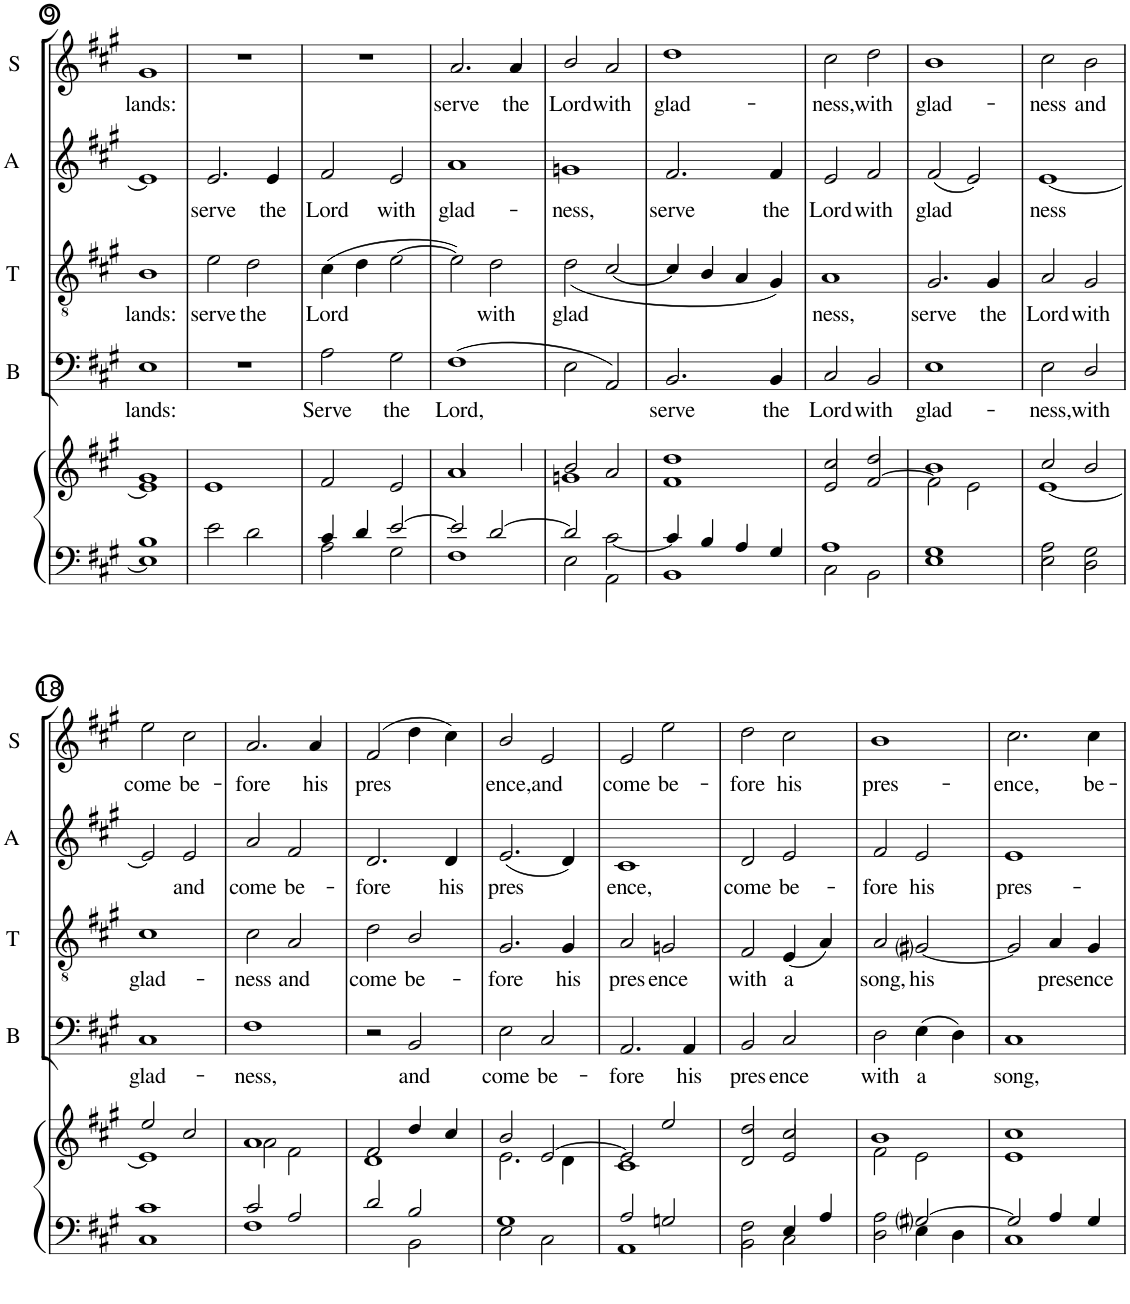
**kern	**kern	**kern	**text	**kern	**text	**kern	**text	**kern	**text
*part6	*part5	*part4	*part4	*part3	*part3	*part2	*part2	*part1	*part1
*staff6	*staff5	*staff4	*staff4	*staff3	*staff3	*staff2	*staff2	*staff1	*staff1
*	*	*I"Bass	*	*I"Tenor	*	*I"Alto	*	*I"Soprano	*
*	*	*I'B	*	*I'T	*	*I'A	*	*I'S	*
!!LO:PB:g=z
*clefF4	*clefG2	*clefF4	*	*clefGv2	*	*clefG2	*	*clefG2	*
*	*	*	*	*ITrd1c2	*	*	*	*	*
*k[f#c#g#]	*k[f#c#g#]	*k[f#c#g#]	*	*k[f#c#g#]	*	*k[f#c#g#]	*	*k[f#c#g#]	*
*A:	*A:	*A:	*	*A:	*	*A:	*	*A:	*
*M2/2	*M2/2	*M2/2	*	*M2/2	*	*M2/2	*	*M2/2	*
*met(c|)	*met(c|)	*met(c|)	*	*met(c|)	*	*met(c|)	*	*met(c|)	*
=9	=9	=9	=9	=9	=9	=9	=9	=9	=9
*^	*^	*	*	*	*	*	*	*	*
!	!	!	!	!	!LO:LY:b	!	!LO:LY:b	!	!	!	!LO:LY:b
1B	1E]	1g#	1e]	1E	lands:	1B	lands:	1e]	.	1g#	lands:
=10	=10	=10	=10	=10	=10	=10	=10	=10	=10	=10	=10
!	!	!	!	!	!	!	!LO:LY:b	!	!LO:LY:b	!	!
*v	*v	*	*	*	*	*	*	*	*	*	*
2e\	1ryy	1e	1r	.	2e\	serve	2.e/	serve	1r	.
!	!	!	!	!	!	!LO:LY:b	!	!	!	!
2d\	.	.	.	.	2d\	the	.	.	.	.
!	!	!	!	!	!	!	!	!LO:LY:b	!	!
.	.	.	.	.	.	.	4e/	the	.	.
=11	=11	=11	=11	=11	=11	=11	=11	=11	=11	=11
*^	*	*	*	*	*	*	*	*	*	*
!	!	!	!	!	!LO:LY:b	!	!LO:LY:b	!	!LO:LY:b	!	!
4c#/	2A\	1ryy	2f#/	2A\	Serve	(>4c#\	Lord	2f#/	Lord	1r	.
4d/	.	.	.	.	.	4d\	.	.	.	.	.
!	!	!	!	!	!LO:LY:b	!	!	!	!LO:LY:b	!	!
[>2e/	2G#\	.	2e/	2G#\	the	[2e\	.	2e/	with	.	.
=12	=12	=12	=12	=12	=12	=12	=12	=12	=12	=12	=12
!	!	!	!	!	!LO:LY:b	!	!	!	!LO:LY:b	!	!LO:LY:b
2e/]	1F#	2.a/	1a	(>1F#	Lord,	2e\])	.	1a	glad-	2.a/	serve
!	!	!	!	!	!	!	!LO:LY:b	!	!	!	!
[>2d/	.	.	.	.	.	2d\	with	.	.	.	.
!	!	!	!	!	!	!	!	!	!	!	!LO:LY:b
.	.	4a/	.	.	.	.	.	.	.	4a/	the
=13	=13	=13	=13	=13	=13	=13	=13	=13	=13	=13	=13
!	!	!	!	!	!	!	!LO:LY:b	!	!LO:LY:b	!	!LO:LY:b
2d/]	2E\	2b/	1gn	2E\	.	(<2d\	glad­	1gn	-ness,	2b/	Lord
!	!	!	!	!	!	!	!	!	!	!	!LO:LY:b
[<2c#\	2AA\	2a/	.	2AA/)	.	[2c#/	.	.	.	2a/	with
=14	=14	=14	=14	=14	=14	=14	=14	=14	=14	=14	=14
!	!	!	!	!	!LO:LY:b	!	!	!	!LO:LY:b	!	!LO:LY:b
4c#/]	1BB	1dd	1f#	2.BB/	serve	4c#/]	.	2.f#/	serve	1dd	glad-
4B/	.	.	.	.	.	4B/	.	.	.	.	.
4A/	.	.	.	.	.	4A/	.	.	.	.	.
!	!	!	!	!	!LO:LY:b	!	!	!	!LO:LY:b	!	!
4G#/	.	.	.	4BB/	the	4G#/)	.	4f#/	the	.	.
=15	=15	=15	=15	=15	=15	=15	=15	=15	=15	=15	=15
!	!	!	!	!	!LO:LY:b	!	!LO:LY:b	!	!LO:LY:b	!	!LO:LY:b
1A	2C#\	2cc#/	2e/	2C#/	Lord	1A	ness,	2e/	Lord	2cc#\	-ness,
!	!	!	!	!	!LO:LY:b	!	!	!	!LO:LY:b	!	!LO:LY:b
.	2BB\	2dd/	[>2f#/	2BB/	with	.	.	2f#/	with	2dd\	with
=16	=16	=16	=16	=16	=16	=16	=16	=16	=16	=16	=16
!	!	!	!	!	!LO:LY:b	!	!LO:LY:b	!	!LO:LY:b	!	!LO:LY:b
1G#	1E	1b	2f#\]	1E	glad-	2.G#/	serve	(<2f#/	glad­	1b	glad-
.	.	.	2e\	.	.	.	.	2e/)	.	.	.
!	!	!	!	!	!	!	!LO:LY:b	!	!	!	!
.	.	.	.	.	.	4G#/	the	.	.	.	.
=17	=17	=17	=17	=17	=17	=17	=17	=17	=17	=17	=17
!	!	!	!	!	!LO:LY:b	!	!LO:LY:b	!	!LO:LY:b	!	!LO:LY:b
2A\	2E\	2cc#/	[<1e	2E\	-ness,	2A/	Lord	[1e	ness	2cc#\	-ness
!	!	!	!	!	!LO:LY:b	!	!LO:LY:b	!	!	!	!LO:LY:b
2G#\	2D\	2b/	.	2D/	with	2G#/	with	.	.	2b\	and
!!LO:LB:g=z
=18	=18	=18	=18	=18	=18	=18	=18	=18	=18	=18	=18
!	!	!	!	!	!LO:LY:b	!	!LO:LY:b	!	!	!	!LO:LY:b
1c#	1C#	2ee/	1e]	1C#	glad-	1c#	glad-	2e/]	.	2ee\	come
!	!	!	!	!	!	!	!	!	!LO:LY:b	!	!LO:LY:b
.	.	2cc#/	.	.	.	.	.	2e/	and	2cc#\	be-
=19	=19	=19	=19	=19	=19	=19	=19	=19	=19	=19	=19
!	!	!	!	!	!LO:LY:b	!	!LO:LY:b	!	!LO:LY:b	!	!LO:LY:b
2c#/	1F#	1a	2a\	1F#	-ness,	2c#\	-ness	2a/	come	2.a/	-fore
!	!	!	!	!	!	!	!LO:LY:b	!	!LO:LY:b	!	!
2A/	.	.	2f#\	.	.	2A/	and	2f#/	be-	.	.
!	!	!	!	!	!	!	!	!	!	!	!LO:LY:b
.	.	.	.	.	.	.	.	.	.	4a/	his
=20	=20	=20	=20	=20	=20	=20	=20	=20	=20	=20	=20
!	!	!	!	!	!	!	!LO:LY:b	!	!LO:LY:b	!	!LO:LY:b
2d/	2ryy	2f#/	1d	2r	.	2d\	come	2.d/	-fore	(>2f#/	pres­
!	!	!	!	!	!LO:LY:b	!	!LO:LY:b	!	!	!	!
2B/	2BB\	4dd/	.	2BB/	and	2B/	be-	.	.	4dd\	.
!	!	!	!	!	!	!	!	!	!LO:LY:b	!	!
.	.	4cc#/	.	.	.	.	.	4d/	his	4cc#\)	.
=21	=21	=21	=21	=21	=21	=21	=21	=21	=21	=21	=21
!	!	!	!	!	!LO:LY:b	!	!LO:LY:b	!	!LO:LY:b	!	!LO:LY:b
1G#	2E\	2b/	2.e\	2E\	come	2.G#/	-fore	(<2.e/	pres­	2b/	ence,
!	!	!	!	!	!LO:LY:b	!	!	!	!	!	!LO:LY:b
.	2C#\	[>2e/	.	2C#/	be-	.	.	.	.	2e/	and
!	!	!	!	!	!	!	!LO:LY:b	!	!	!	!
.	.	.	4d\	.	.	4G#/	his	4d/)	.	.	.
=22	=22	=22	=22	=22	=22	=22	=22	=22	=22	=22	=22
!	!	!	!	!	!LO:LY:b	!	!LO:LY:b	!	!LO:LY:b	!	!LO:LY:b
2A/	1AA	2e/]	1c#	2.AA/	-fore	2A/	pres-	1c#	ence,	2e/	come
!	!	!	!	!	!	!	!LO:LY:b	!	!	!	!LO:LY:b
2Gn/	.	2ee/	.	.	.	2Gn/	-ence	.	.	2ee\	be-
!	!	!	!	!	!LO:LY:b	!	!	!	!	!	!
.	.	.	.	4AA/	his	.	.	.	.	.	.
=23	=23	=23	=23	=23	=23	=23	=23	=23	=23	=23	=23
!	!	!	!	!	!LO:LY:b	!	!LO:LY:b	!	!LO:LY:b	!	!LO:LY:b
2F#\	2BB\	2dd/	2d/	2BB/	pres-	2F#/	with	2d/	come	2dd\	-fore
!	!	!	!	!	!LO:LY:b	!	!LO:LY:b	!	!LO:LY:b	!	!LO:LY:b
4E/	2C#\	2cc#/	2e/	2C#/	-ence	(<4E/	a	2e/	be-	2cc#\	his
4A/	.	.	.	.	.	4A/)	.	.	.	.	.
=24	=24	=24	=24	=24	=24	=24	=24	=24	=24	=24	=24
!	!	!	!	!	!LO:LY:b	!	!LO:LY:b	!	!LO:LY:b	!	!LO:LY:b
2A\	2D\	1b	2f#\	2D\	with	2A/	song,	2f#/	-fore	1b	pres-
!	!	!	!	!	!LO:LY:b	!	!LO:LY:b	!	!LO:LY:b	!	!
[>2G#i/	4E\	.	2e\	(>4E\	a	[2G#i/	his	2e/	his	.	.
.	4D\	.	.	4D\)	.	.	.	.	.	.	.
=25	=25	=25	=25	=25	=25	=25	=25	=25	=25	=25	=25
!	!	!	!	!	!LO:LY:b	!	!	!	!LO:LY:b	!	!LO:LY:b
2G#/]	1C#	1cc#	1e	1C#	song,	2G#/]	.	1e	pres-	2.cc#\	-ence,
!	!	!	!	!	!	!	!LO:LY:b	!	!	!	!
4A/	.	.	.	.	.	4A/	pres-	.	.	.	.
!	!	!	!	!	!	!	!LO:LY:b	!	!	!	!LO:LY:b
4G#/	.	.	.	.	.	4G#/	-ence	.	.	4cc#\	be-
*v	*v	*	*	*	*	*	*	*	*	*	*
*	*v	*v	*	*	*	*	*	*	*	*
=	=	=	=	=	=	=	=	=	=
*-	*-	*-	*-	*-	*-	*-	*-	*-	*-
